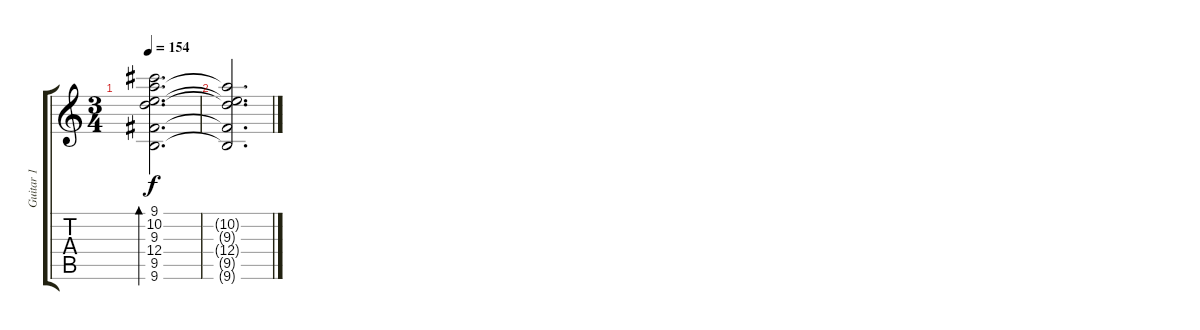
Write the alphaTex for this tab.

\track ("Guitar 1" "Guitar 1") {instrument electricguitarjazz}
\staff {score tabs}
\tuning (E4 B3 G3 D3 A2 D2) {hide}
\ts (3 4)
\tempo 154
\clef g2
\ks c
(9.1 10.2 9.3 12.4 9.5 9.6).2{d bd 480 dy f} |
(10.2{t} 9.3{t} 12.4{t} 9.5{t} 9.6{t}).2{d}
